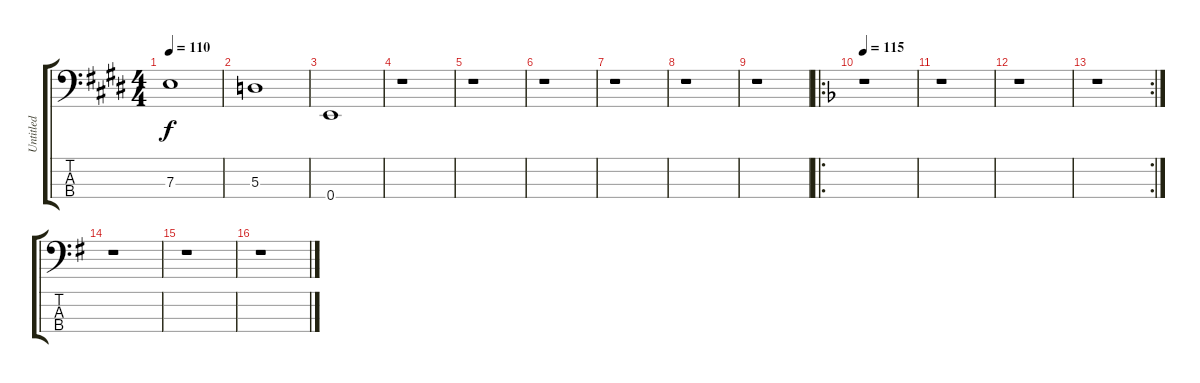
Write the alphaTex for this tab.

\track ("Untitled" "Untitled") {instrument electricbassfinger}
\staff {score tabs}
\tuning (G2 D2 A1 E1) {hide}
\ts (4 4)
\tempo 110
\clef f4
\ks c#minor
7.3.1{dy f} |
5.3.1 |
0.4.1 |
r.1 |
r.1 |
r.1 |
r.1 |
r.1 |
r.1 |
\ro
\tempo 115
\ks f
r.1 |
r.1 |
r.1 |
\rc 2
r.1 |
\ks g
r.1 |
r.1 |
r.1
